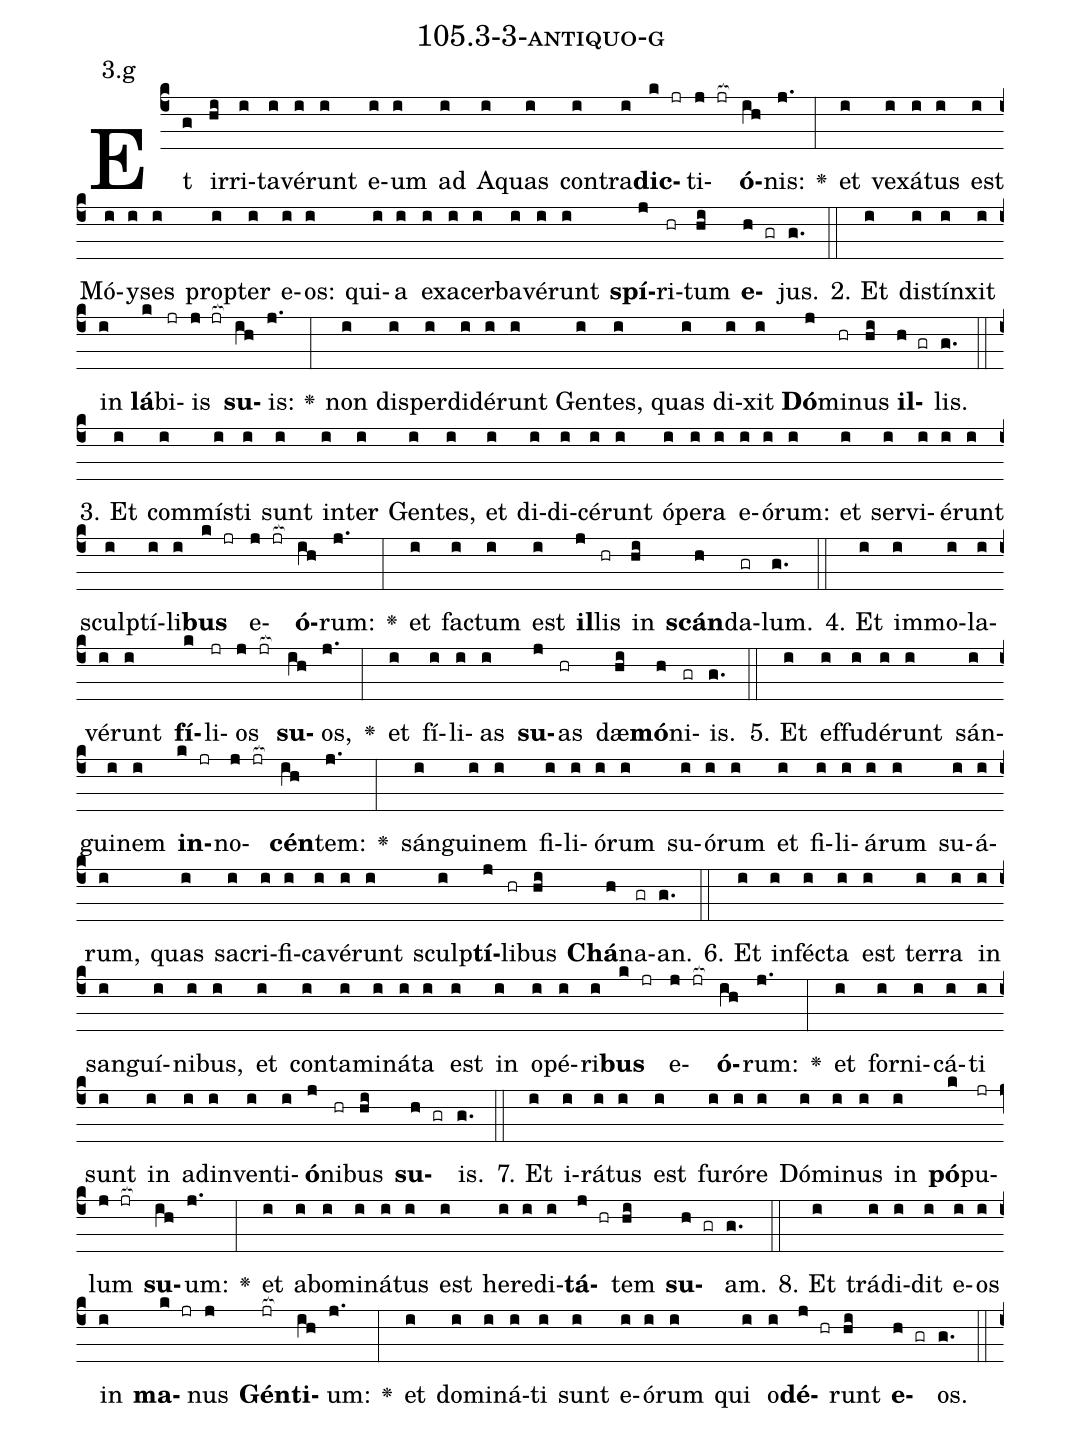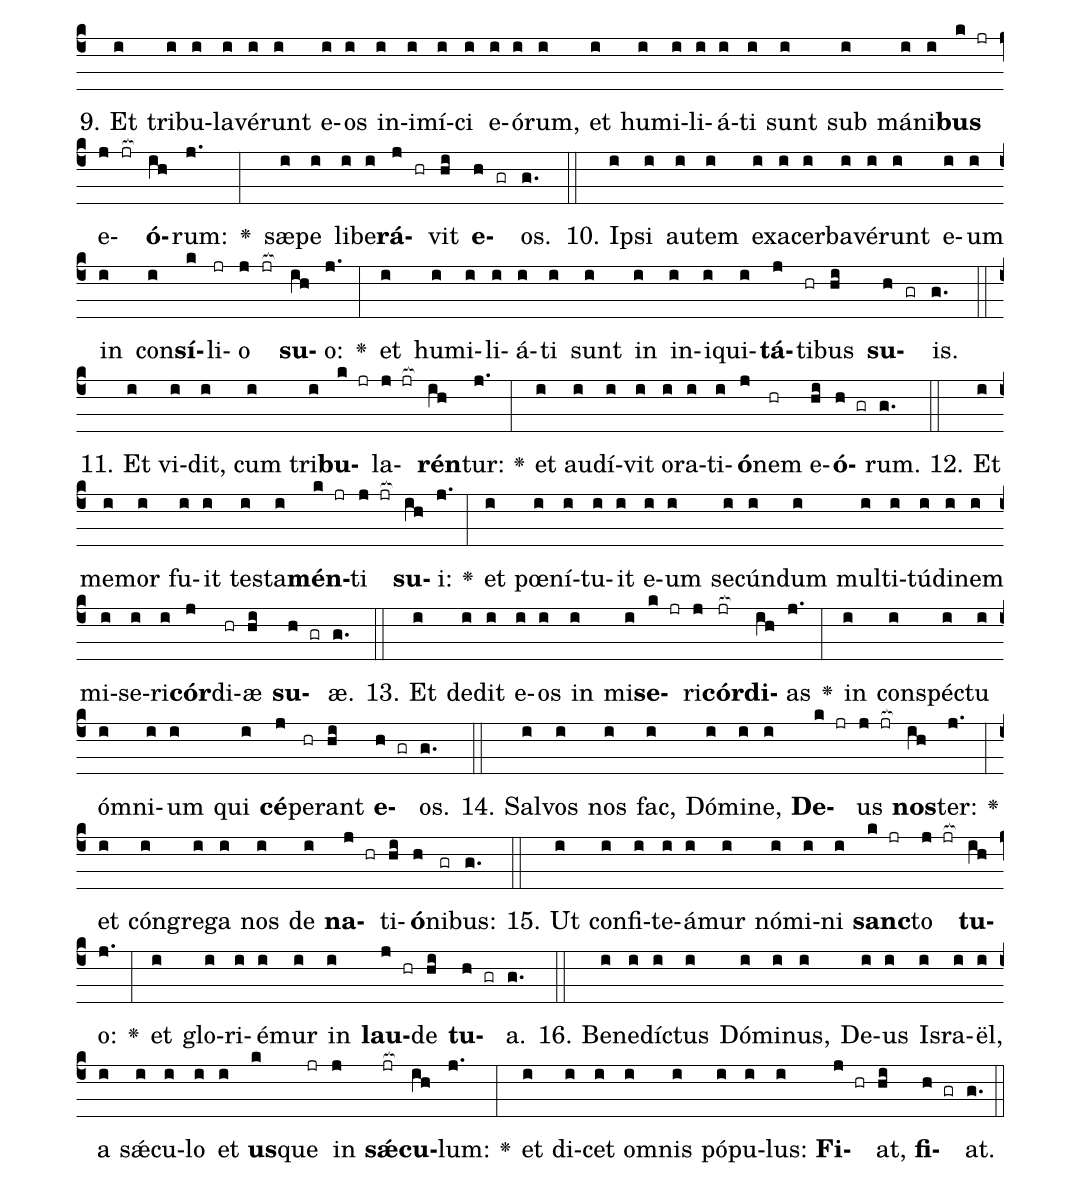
name: 105.3-3-antiquo-g;
annotation: 3.g;
%%
(c4)Et(g) ir(hi)ri(i)ta(i)vé(i)runt(i) e(i)um(i) ad(i) A(i)quas(i) con(i)tra(i)<b>dic</b>(k jr)ti(j jr[ocb:1{])<b>ó</b>(ih[ocb:0}])nis:(j.) <v>\greheightstar</v>(:) et(i) ve(i)xá(i)tus(i) est(i) Mó(i)y(i)ses(i) prop(i)ter(i) e(i)os:(i) qui(i)a(i) ex(i)a(i)cer(i)ba(i)vé(i)runt(i) <b>spí</b>(j)ri(hr)tum(hi) <b>e</b>(h gr)jus.(g.) (::)
2. Et(i) di(i)stín(i)xit(i) in(i) <b>lá</b>(k)bi(jr)is(j jr[ocb:1{]) <b>su</b>(ih[ocb:0}])is:(j.) <v>\greheightstar</v>(:) non(i) dis(i)per(i)di(i)dé(i)runt(i) Gen(i)tes,(i) quas(i) di(i)xit(i) <b>Dó</b>(j)mi(hr)nus(hi) <b>il</b>(h gr)lis.(g.) (::)
3. Et(i) com(i)mís(i)ti(i) sunt(i) in(i)ter(i) Gen(i)tes,(i) et(i) di(i)di(i)cé(i)runt(i) ó(i)pe(i)ra(i) e(i)ó(i)rum:(i) et(i) ser(i)vi(i)é(i)runt(i) sculp(i)tí(i)li(i)<b>bus</b>(k jr) e(j jr[ocb:1{])<b>ó</b>(ih[ocb:0}])rum:(j.) <v>\greheightstar</v>(:) et(i) fac(i)tum(i) est(i) <b>il</b>(j)lis(hr) in(hi) <b>scán</b>(h)da(gr)lum.(g.) (::)
4. Et(i) im(i)mo(i)la(i)vé(i)runt(i) <b>fí</b>(k)li(jr)os(j jr[ocb:1{]) <b>su</b>(ih[ocb:0}])os,(j.) <v>\greheightstar</v>(:) et(i) fí(i)li(i)as(i) <b>su</b>(j)as(hr) dæ(hi)<b>mó</b>(h)ni(gr)is.(g.) (::)
5. Et(i) ef(i)fu(i)dé(i)runt(i) sán(i)gui(i)nem(i) <b>in</b>(k jr)no(j jr[ocb:1{])<b>cén</b>(ih[ocb:0}])tem:(j.) <v>\greheightstar</v>(:) sán(i)gui(i)nem(i) fi(i)li(i)ó(i)rum(i) su(i)ó(i)rum(i) et(i) fi(i)li(i)á(i)rum(i) su(i)á(i)rum,(i) quas(i) sa(i)cri(i)fi(i)ca(i)vé(i)runt(i) sculp(i)<b>tí</b>(j)li(hr)bus(hi) <b>Chá</b>(h)na(gr)an.(g.) (::)
6. Et(i) in(i)féc(i)ta(i) est(i) ter(i)ra(i) in(i) san(i)guí(i)ni(i)bus,(i) et(i) con(i)ta(i)mi(i)ná(i)ta(i) est(i) in(i) o(i)pé(i)ri(i)<b>bus</b>(k jr) e(j jr[ocb:1{])<b>ó</b>(ih[ocb:0}])rum:(j.) <v>\greheightstar</v>(:) et(i) for(i)ni(i)cá(i)ti(i) sunt(i) in(i) ad(i)in(i)ven(i)ti(i)<b>ó</b>(j)ni(hr)bus(hi) <b>su</b>(h gr)is.(g.) (::)
7. Et(i) i(i)rá(i)tus(i) est(i) fu(i)ró(i)re(i) Dó(i)mi(i)nus(i) in(i) <b>pó</b>(k)pu(jr)lum(j jr[ocb:1{]) <b>su</b>(ih[ocb:0}])um:(j.) <v>\greheightstar</v>(:) et(i) ab(i)o(i)mi(i)ná(i)tus(i) est(i) he(i)re(i)di(i)<b>tá</b>(j hr)tem(hi) <b>su</b>(h gr)am.(g.) (::)
8. Et(i) trá(i)di(i)dit(i) e(i)os(i) in(i) <b>ma</b>(k jr)nus(j) <b>Gén</b>(jr[ocb:1{])<b>ti</b>(ih[ocb:0}])um:(j.) <v>\greheightstar</v>(:) et(i) do(i)mi(i)ná(i)ti(i) sunt(i) e(i)ó(i)rum(i) qui(i) o(i)<b>dé</b>(j hr)runt(hi) <b>e</b>(h gr)os.(g.) (::)
9. Et(i) tri(i)bu(i)la(i)vé(i)runt(i) e(i)os(i) in(i)i(i)mí(i)ci(i) e(i)ó(i)rum,(i) et(i) hu(i)mi(i)li(i)á(i)ti(i) sunt(i) sub(i) má(i)ni(i)<b>bus</b>(k jr) e(j jr[ocb:1{])<b>ó</b>(ih[ocb:0}])rum:(j.) <v>\greheightstar</v>(:) sæ(i)pe(i) li(i)be(i)<b>rá</b>(j hr)vit(hi) <b>e</b>(h gr)os.(g.) (::)
10. Ip(i)si(i) au(i)tem(i) ex(i)a(i)cer(i)ba(i)vé(i)runt(i) e(i)um(i) in(i) con(i)<b>sí</b>(k)li(jr)o(j jr[ocb:1{]) <b>su</b>(ih[ocb:0}])o:(j.) <v>\greheightstar</v>(:) et(i) hu(i)mi(i)li(i)á(i)ti(i) sunt(i) in(i) in(i)i(i)qui(i)<b>tá</b>(j)ti(hr)bus(hi) <b>su</b>(h gr)is.(g.) (::)
11. Et(i) vi(i)dit,(i) cum(i) tri(i)<b>bu</b>(k jr)la(j jr[ocb:1{])<b>rén</b>(ih[ocb:0}])tur:(j.) <v>\greheightstar</v>(:) et(i) au(i)dí(i)vit(i) o(i)ra(i)ti(i)<b>ó</b>(j)nem(hr) e(hi)<b>ó</b>(h gr)rum.(g.) (::)
12. Et(i) me(i)mor(i) fu(i)it(i) tes(i)ta(i)<b>mén</b>(k jr)ti(j jr[ocb:1{]) <b>su</b>(ih[ocb:0}])i:(j.) <v>\greheightstar</v>(:) et(i) pœ(i)ní(i)tu(i)it(i) e(i)um(i) se(i)cún(i)dum(i) mul(i)ti(i)tú(i)di(i)nem(i) mi(i)se(i)ri(i)<b>cór</b>(j)di(hr)æ(hi) <b>su</b>(h gr)æ.(g.) (::)
13. Et(i) de(i)dit(i) e(i)os(i) in(i) mi(i)<b>se</b>(k jr)ri(j)<b>cór</b>(jr[ocb:1{])<b>di</b>(ih[ocb:0}])as(j.) <v>\greheightstar</v>(:) in(i) con(i)spéc(i)tu(i) óm(i)ni(i)um(i) qui(i) <b>cé</b>(j)pe(hr)rant(hi) <b>e</b>(h gr)os.(g.) (::)
14. Sal(i)vos(i) nos(i) fac,(i) Dó(i)mi(i)ne,(i) <b>De</b>(k jr)us(j jr[ocb:1{]) <b>nos</b>(ih[ocb:0}])ter:(j.) <v>\greheightstar</v>(:) et(i) cón(i)gre(i)ga(i) nos(i) de(i) <b>na</b>(j hr)ti(hi)<b>ó</b>(h)ni(gr)bus:(g.) (::)
15. Ut(i) con(i)fi(i)te(i)á(i)mur(i) nó(i)mi(i)ni(i) <b>sanc</b>(k jr)to(j jr[ocb:1{]) <b>tu</b>(ih[ocb:0}])o:(j.) <v>\greheightstar</v>(:) et(i) glo(i)ri(i)é(i)mur(i) in(i) <b>lau</b>(j hr)de(hi) <b>tu</b>(h gr)a.(g.) (::)
16. Be(i)ne(i)díc(i)tus(i) Dó(i)mi(i)nus,(i) De(i)us(i) Is(i)ra(i)ël,(i) a(i) sǽ(i)cu(i)lo(i) et(i) <b>us</b>(k)que(jr) in(j) <b>sǽ</b>(jr[ocb:1{])<b>cu</b>(ih[ocb:0}])lum:(j.) <v>\greheightstar</v>(:) et(i) di(i)cet(i) om(i)nis(i) pó(i)pu(i)lus:(i) <b>Fi</b>(j hr)at,(hi) <b>fi</b>(h gr)at.(g.) (::)
